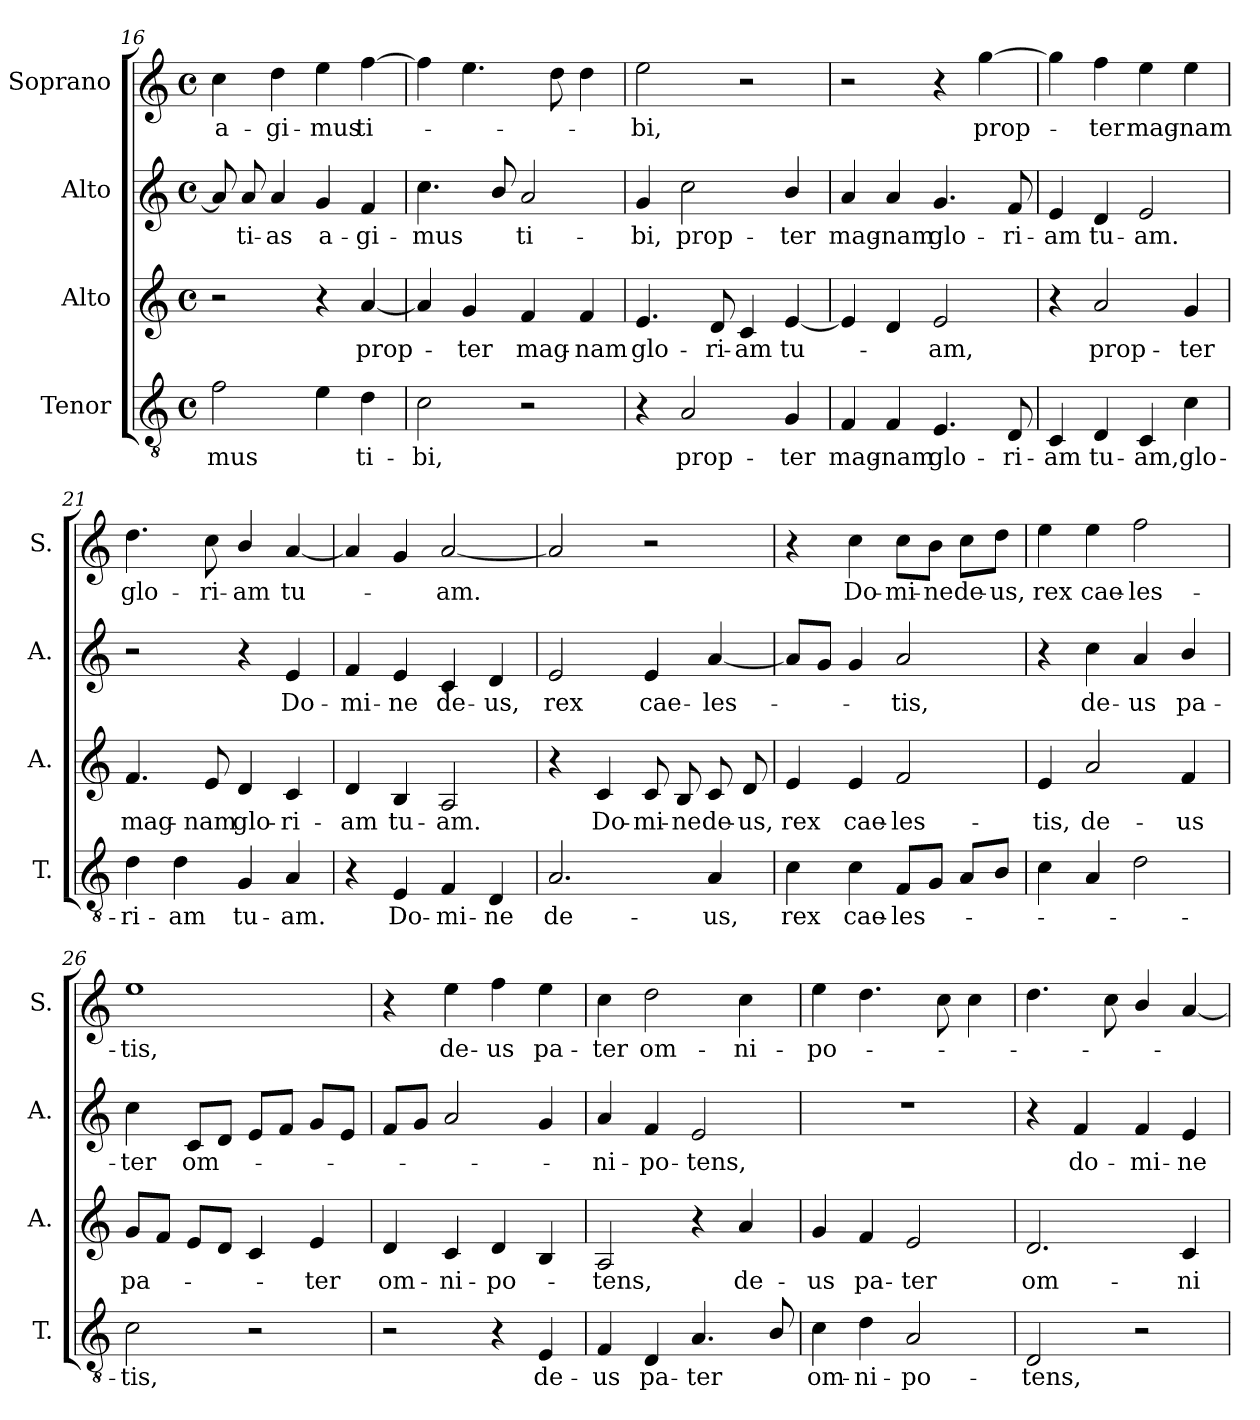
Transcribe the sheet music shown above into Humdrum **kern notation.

**kern	**text	**kern	**text	**kern	**text	**kern	**text
*part4	*part4	*part3	*part3	*part2	*part2	*part1	*part1
*staff4	*staff4	*staff3	*staff3	*staff2	*staff2	*staff1	*staff1
*I"Tenor	*	*I"Alto	*	*I"Alto	*	*I"Soprano	*
*I'T.	*	*I'A.	*	*I'A.	*	*I'S.	*
*clefGv2	*	*clefG2	*	*clefG2	*	*clefG2	*
*ITrd7c12	*	*	*	*	*	*	*
*k[]	*	*k[]	*	*k[]	*	*k[]	*
*M4/4	*	*M4/4	*	*M4/4	*	*M4/4	*
*met(c)	*	*met(c)	*	*met(c)	*	*met(c)	*
=16	=16	=16	=16	=16	=16	=16	=16
!	!LO:LY:b	!	!	!	!	!	!LO:LY:b
2F\	-mus	2r	.	8a/]	.	4cc\	a-
!	!	!	!	!	!LO:LY:b	!	!
.	.	.	.	8a/	-ti-	.	.
!	!	!	!	!	!LO:LY:b	!	!LO:LY:b
.	.	.	.	4a/	-as	4dd\	-gi-
!	!	!	!	!	!LO:LY:b	!	!LO:LY:b
4E\	.	4r	.	4g/	a-	4ee\	-mus
!	!LO:LY:b	!	!LO:LY:b	!	!LO:LY:b	!	!LO:LY:b
4D\	ti-	[4a/	prop-	4f/	-gi-	[4ff\	ti-
=17	=17	=17	=17	=17	=17	=17	=17
!	!LO:LY:b	!	!	!	!LO:LY:b	!	!
2C\	-bi,	4a/]	.	4.cc\	-mus	4ff\]	.
!	!	!	!LO:LY:b	!	!	!	!
.	.	4g/	-ter	.	.	4.ee\	.
.	.	.	.	8b/	.	.	.
!	!	!	!LO:LY:b	!	!LO:LY:b	!	!
2r	.	4f/	mag-	2a/	ti-	.	.
.	.	.	.	.	.	8dd\	.
!	!	!	!LO:LY:b	!	!	!	!
.	.	4f/	-nam	.	.	4dd\	.
=18	=18	=18	=18	=18	=18	=18	=18
!	!	!	!LO:LY:b	!	!LO:LY:b	!	!LO:LY:b
4r	.	4.e/	glo-	4g/	-bi,	2ee\	-bi,
!	!LO:LY:b	!	!	!	!LO:LY:b	!	!
2AA/	prop-	.	.	2cc\	prop-	.	.
!	!	!	!LO:LY:b	!	!	!	!
.	.	8d/	-ri-	.	.	.	.
!	!	!	!LO:LY:b	!	!	!	!
.	.	4c/	-am	.	.	2r	.
!	!LO:LY:b	!	!LO:LY:b	!	!LO:LY:b	!	!
4GG/	-ter	[4e/	tu-	4b/	-ter	.	.
=19	=19	=19	=19	=19	=19	=19	=19
!	!LO:LY:b	!	!	!	!LO:LY:b	!	!
4FF/	mag-	4e/]	.	4a/	mag-	2r	.
!	!LO:LY:b	!	!	!	!LO:LY:b	!	!
4FF/	-nam	4d/	.	4a/	-nam	.	.
!	!LO:LY:b	!	!LO:LY:b	!	!LO:LY:b	!	!
4.EE/	glo-	2e/	-am,	4.g/	glo-	4r	.
!	!	!	!	!	!	!	!LO:LY:b
.	.	.	.	.	.	[4gg\	prop-
!	!LO:LY:b	!	!	!	!LO:LY:b	!	!
8DD/	-ri-	.	.	8f/	-ri-	.	.
=20	=20	=20	=20	=20	=20	=20	=20
!	!LO:LY:b	!	!	!	!LO:LY:b	!	!
4CC/	-am	4r	.	4e/	-am	4gg\]	.
!	!LO:LY:b	!	!LO:LY:b	!	!LO:LY:b	!	!LO:LY:b
4DD/	tu-	2a/	prop-	4d/	tu-	4ff\	-ter
!	!LO:LY:b	!	!	!	!LO:LY:b	!	!LO:LY:b
4CC/	-am,	.	.	2e/	-am.	4ee\	mag-
!	!LO:LY:b	!	!LO:LY:b	!	!	!	!LO:LY:b
4C\	glo-	4g/	-ter	.	.	4ee\	-nam
=21	=21	=21	=21	=21	=21	=21	=21
!	!LO:LY:b	!	!LO:LY:b	!	!	!	!LO:LY:b
4D\	-ri-	4.f/	mag-	2r	.	4.dd\	glo-
!	!LO:LY:b	!	!	!	!	!	!
4D\	-am	.	.	.	.	.	.
!	!	!	!LO:LY:b	!	!	!	!LO:LY:b
.	.	8e/	-nam	.	.	8cc\	-ri-
!	!LO:LY:b	!	!LO:LY:b	!	!	!	!LO:LY:b
4GG/	tu-	4d/	glo-	4r	.	4b/	-am
!	!LO:LY:b	!	!LO:LY:b	!	!LO:LY:b	!	!LO:LY:b
4AA/	-am.	4c/	-ri-	4e/	Do-	[4a/	tu-
=22	=22	=22	=22	=22	=22	=22	=22
!	!	!	!LO:LY:b	!	!LO:LY:b	!	!
4r	.	4d/	-am	4f/	-mi-	4a/]	.
!	!LO:LY:b	!	!LO:LY:b	!	!LO:LY:b	!	!
4EE/	Do-	4B/	tu-	4e/	-ne	4g/	.
!	!LO:LY:b	!	!LO:LY:b	!	!LO:LY:b	!	!LO:LY:b
4FF/	-mi-	2A/	-am.	4c/	de-	[2a/	-am.
!	!LO:LY:b	!	!	!	!LO:LY:b	!	!
4DD/	-ne	.	.	4d/	-us,	.	.
=23	=23	=23	=23	=23	=23	=23	=23
!	!LO:LY:b	!	!	!	!LO:LY:b	!	!
2.AA/	de-	4r	.	2e/	rex	2a/]	.
!	!	!	!LO:LY:b	!	!	!	!
.	.	4c/	Do-	.	.	.	.
!	!	!	!LO:LY:b	!	!LO:LY:b	!	!
.	.	8c/	-mi-	4e/	cae-	2r	.
!	!	!	!LO:LY:b	!	!	!	!
.	.	8B/	-ne	.	.	.	.
!	!LO:LY:b	!	!LO:LY:b	!	!LO:LY:b	!	!
4AA/	-us,	8c/	de-	[4a/	-les-	.	.
!	!	!	!LO:LY:b	!	!	!	!
.	.	8d/	-us,	.	.	.	.
=24	=24	=24	=24	=24	=24	=24	=24
!	!LO:LY:b	!	!LO:LY:b	!	!	!	!
4C\	rex	4e/	rex	8a/L]	.	4r	.
.	.	.	.	8g/J	.	.	.
!	!LO:LY:b	!	!LO:LY:b	!	!	!	!LO:LY:b
4C\	cae-	4e/	cae-	4g/	.	4cc\	Do-
!	!LO:LY:b	!	!LO:LY:b	!	!LO:LY:b	!	!LO:LY:b
8FF/L	-les-	2f/	-les-	2a/	-tis,	8cc\L	-mi-
!	!	!	!	!	!	!	!LO:LY:b
8GG/J	.	.	.	.	.	8b\J	-ne
!	!	!	!	!	!	!	!LO:LY:b
8AA/L	.	.	.	.	.	8cc\L	de-
!	!	!	!	!	!	!	!LO:LY:b
8BB/J	.	.	.	.	.	8dd\J	-us,
=25	=25	=25	=25	=25	=25	=25	=25
!	!	!	!LO:LY:b	!	!	!	!LO:LY:b
4C\	.	4e/	-tis,	4r	.	4ee\	rex
!	!	!	!LO:LY:b	!	!LO:LY:b	!	!LO:LY:b
4AA/	.	2a/	de-	4cc\	de-	4ee\	cae-
!	!	!	!	!	!LO:LY:b	!	!LO:LY:b
2D\	.	.	.	4a/	-us	2ff\	-les-
!	!	!	!LO:LY:b	!	!LO:LY:b	!	!
.	.	4f/	-us	4b/	pa-	.	.
=26	=26	=26	=26	=26	=26	=26	=26
!	!LO:LY:b	!	!LO:LY:b	!	!LO:LY:b	!	!LO:LY:b
2C\	-tis,	8g/L	pa-	4cc\	-ter	1ee	-tis,
.	.	8f/J	.	.	.	.	.
!	!	!	!	!	!LO:LY:b	!	!
.	.	8e/L	.	8c/L	om-	.	.
.	.	8d/J	.	8d/J	.	.	.
2r	.	4c/	.	8e/L	.	.	.
.	.	.	.	8f/J	.	.	.
!	!	!	!LO:LY:b	!	!	!	!
.	.	4e/	-ter	8g/L	.	.	.
.	.	.	.	8e/J	.	.	.
=27	=27	=27	=27	=27	=27	=27	=27
!	!	!	!LO:LY:b	!	!	!	!
2r	.	4d/	om-	8f/L	.	4r	.
.	.	.	.	8g/J	.	.	.
!	!	!	!LO:LY:b	!	!	!	!LO:LY:b
.	.	4c/	-ni-	2a/	.	4ee\	de-
!	!	!	!LO:LY:b	!	!	!	!LO:LY:b
4r	.	4d/	-po-	.	.	4ff\	-us
!	!LO:LY:b	!	!	!	!	!	!LO:LY:b
4EE/	de-	4B/	.	4g/	.	4ee\	pa-
=28	=28	=28	=28	=28	=28	=28	=28
!	!LO:LY:b	!	!LO:LY:b	!	!LO:LY:b	!	!LO:LY:b
4FF/	-us	2A/	-tens,	4a/	-ni-	4cc\	-ter
!	!LO:LY:b	!	!	!	!LO:LY:b	!	!LO:LY:b
4DD/	pa-	.	.	4f/	-po-	2dd\	om-
!	!LO:LY:b	!	!	!	!LO:LY:b	!	!
4.AA/	-ter	4r	.	2e/	-tens,	.	.
!	!	!	!LO:LY:b	!	!	!	!LO:LY:b
.	.	4a/	de-	.	.	4cc\	-ni-
8BB/	.	.	.	.	.	.	.
=29	=29	=29	=29	=29	=29	=29	=29
!	!LO:LY:b	!	!LO:LY:b	!	!	!	!LO:LY:b
4C\	om-	4g/	-us	1r	.	4ee\	-po-
!	!LO:LY:b	!	!LO:LY:b	!	!	!	!
4D\	-ni-	4f/	pa-	.	.	4.dd\	.
!	!LO:LY:b	!	!LO:LY:b	!	!	!	!
2AA/	-po-	2e/	-ter	.	.	.	.
.	.	.	.	.	.	8cc\	.
.	.	.	.	.	.	4cc\	.
=30	=30	=30	=30	=30	=30	=30	=30
!	!LO:LY:b	!	!LO:LY:b	!	!	!	!
2DD/	-tens,	2.d/	om-	4r	.	4.dd\	.
!	!	!	!	!	!LO:LY:b	!	!
.	.	.	.	4f/	do-	.	.
.	.	.	.	.	.	8cc\	.
!	!	!	!	!	!LO:LY:b	!	!
2r	.	.	.	4f/	-mi-	4b/	.
!	!	!	!LO:LY:b	!	!LO:LY:b	!	!
.	.	4c/	-ni-	4e/	-ne	[4a/	.
=	=	=	=	=	=	=	=
*-	*-	*-	*-	*-	*-	*-	*-
